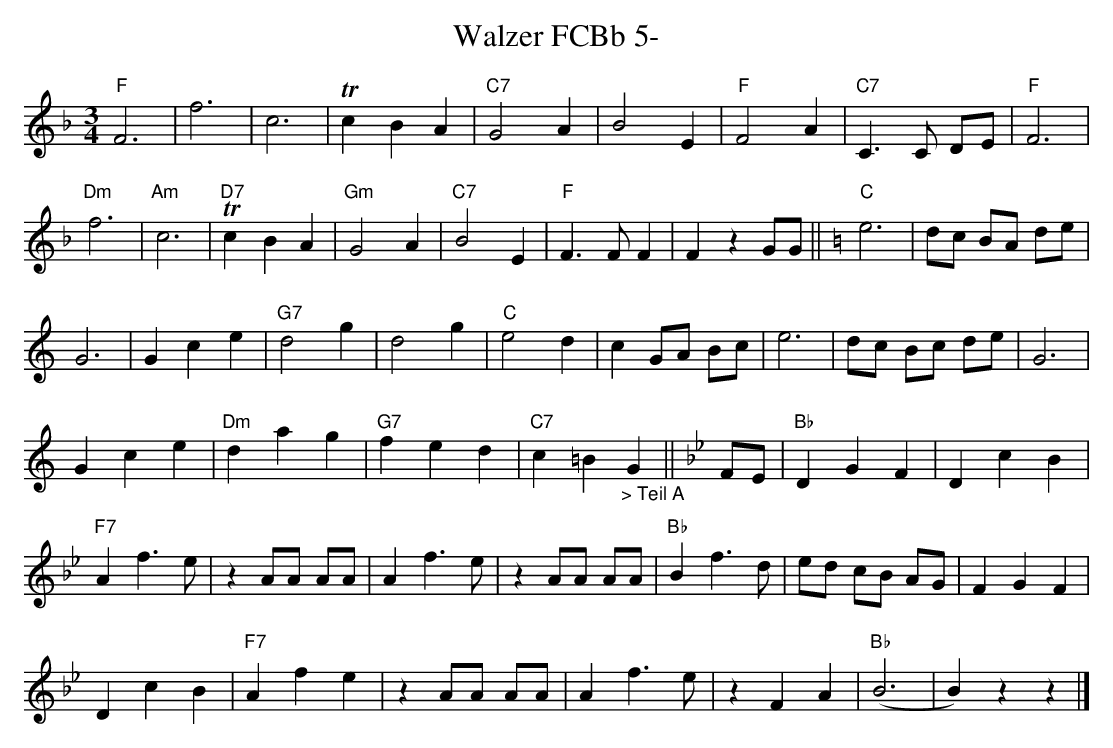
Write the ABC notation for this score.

X:1
T:Walzer FCBb 5-
M:3/4
L:1/4
K:Fmaj%%MIDI gchordon
"F"F3 | f3 | c3 | TcBA | "C7"G2A | B2E | "F"F2A | "C7"C>C D/2E/2 | "F"F3 |
"Dm"f3 | "Am"c3 | "D7"TcBA | "Gm"G2A | "C7"B2E | "F"F>FF | FzG/2G/2 || [K:Cmaj] "C"e3 | d/2c/2 B/2A/2 d/2e/2 |
G3 | Gce | "G7"d2g | d2g | "C"e2d | cG/2A/2 B/2c/2 | e3 | d/2c/2 B/2c/2 d/2e/2 | G3 |
Gce | "Dm"dag | "G7"fed | "C7"c=B"_> Teil A"G || [K:Bbmaj] F/2E/2 | "Bb"DGF | DcB |
"F7"Af>e | zA/2A/2 A/2A/2 | Af>e | zA/2A/2 A/2A/2 | "Bb"Bf>d | e/2d/2 c/2B/2 A/2G/2 | FGF |
DcB | "F7"Afe | zA/2A/2 A/2A/2 | Af>e | zFA | "Bb"(B3 | B)zz |]
